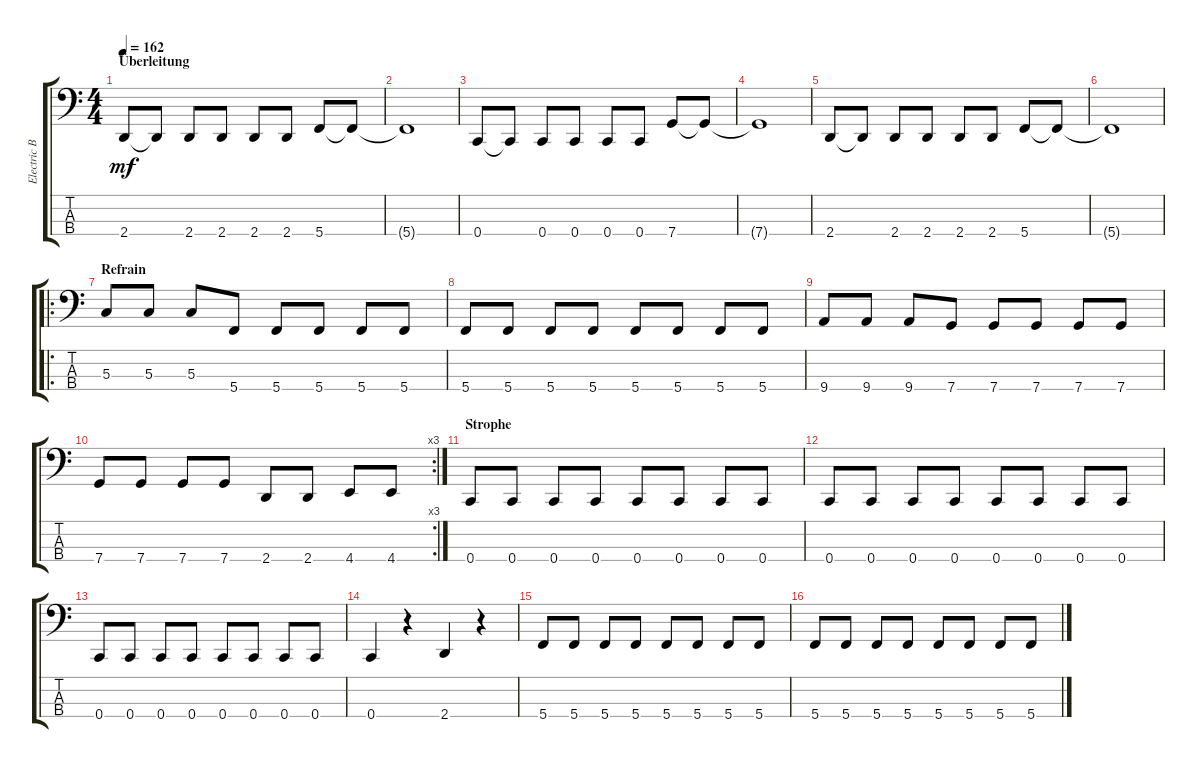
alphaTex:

\track ("Electric Bass" "Electric B") {instrument electricbassfinger}
\staff {score tabs}
\tuning (F2 C2 G1 C1) {hide}
\ts (4 4)
\section ("" "Überleitung")
\tempo 162
\clef f4
\ks c
2.4.8{dy mf} 2.4{t}.8 2.4.8 2.4.8 2.4.8 2.4.8 5.4.8 5.4{t}.8 |
5.4{t}.1 |
0.4.8 0.4{t}.8 0.4.8 0.4.8 0.4.8 0.4.8 7.4.8 7.4{t}.8 |
7.4{t}.1 |
2.4.8 2.4{t}.8 2.4.8 2.4.8 2.4.8 2.4.8 5.4.8 5.4{t}.8 |
5.4{t}.1 |
\ro
\section ("" "Refrain")
5.3.8 5.3.8 5.3.8 5.4.8 5.4.8 5.4.8 5.4.8 5.4.8 |
5.4.8 5.4.8 5.4.8 5.4.8 5.4.8 5.4.8 5.4.8 5.4.8 |
9.4.8 9.4.8 9.4.8 7.4.8 7.4.8 7.4.8 7.4.8 7.4.8 |
\rc 3
7.4.8 7.4.8 7.4.8 7.4.8 2.4.8 2.4.8 4.4.8 4.4.8 |
\section ("" "Strophe")
0.4.8 0.4.8 0.4.8 0.4.8 0.4.8 0.4.8 0.4.8 0.4.8 |
0.4.8 0.4.8 0.4.8 0.4.8 0.4.8 0.4.8 0.4.8 0.4.8 |
0.4.8 0.4.8 0.4.8 0.4.8 0.4.8 0.4.8 0.4.8 0.4.8 |
0.4.4 r.4 2.4.4 r.4 |
5.4.8 5.4.8 5.4.8 5.4.8 5.4.8 5.4.8 5.4.8 5.4.8 |
5.4.8 5.4.8 5.4.8 5.4.8 5.4.8 5.4.8 5.4.8 5.4.8
